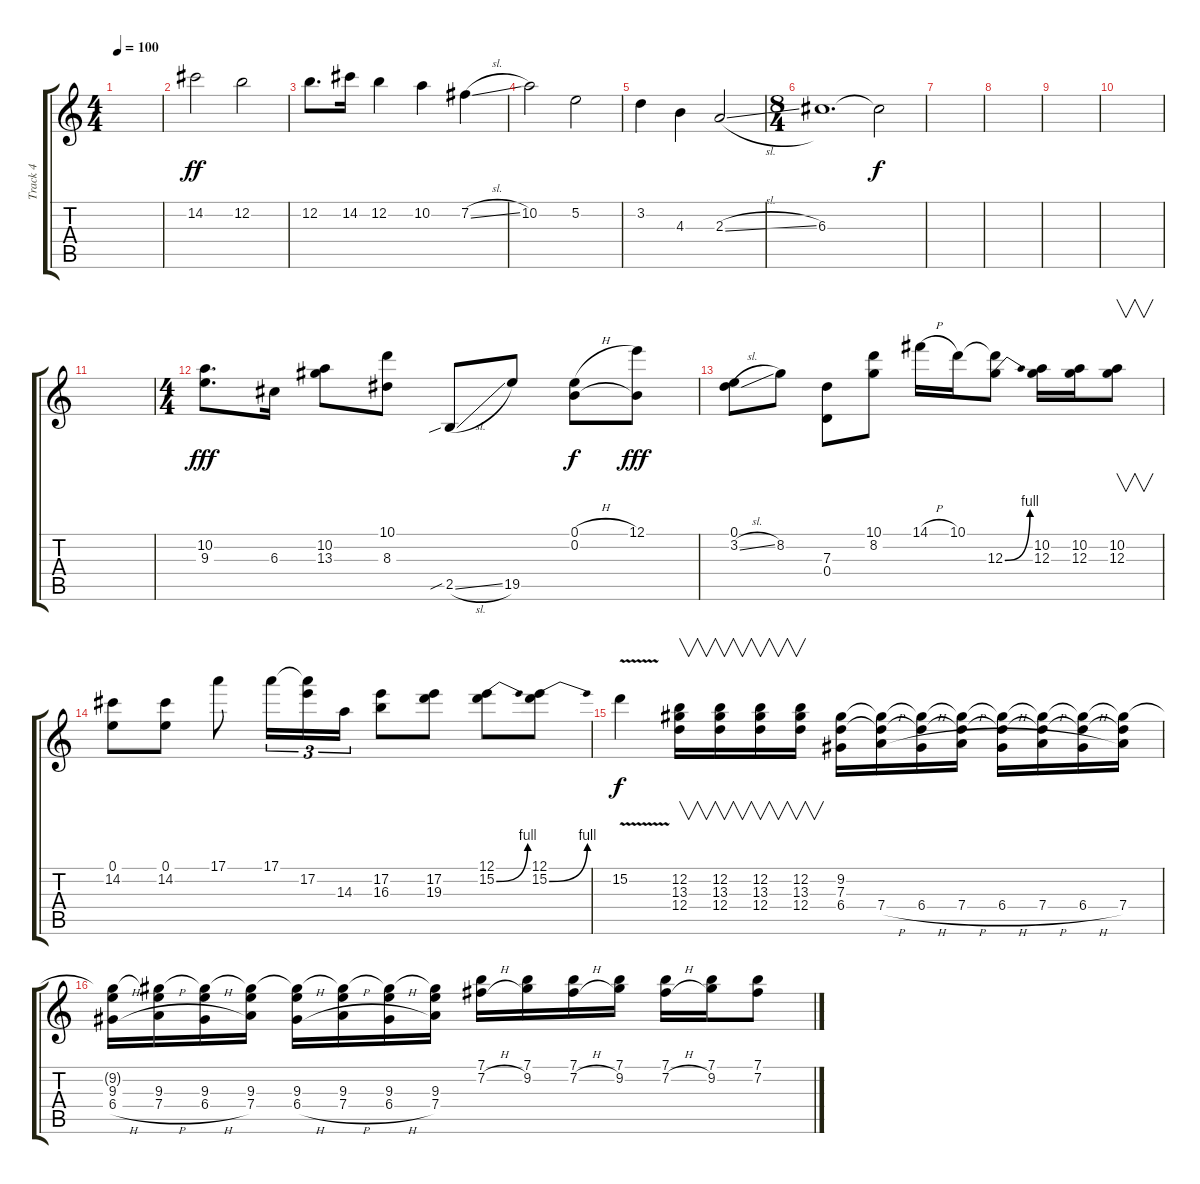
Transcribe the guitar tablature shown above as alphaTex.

\track ("Track 4" "Track 4") {instrument distortionguitar}
\staff {score tabs}
\tuning (E4 B3 G3 D3 A2 E2) {hide}
\ts (4 4)
\tempo 100
\clef g2
\ks c
|
14.2.2{dy ff} 12.2.2 |
12.2.8{d} 14.2.16 12.2.4 10.2.4 7.2{sl}.4 |
10.2.2 5.2.2 |
3.2.4 4.3.4 2.3{sl}.2 |
\ts (8 4)
6.3.1{d} 6.3{t}.2{dy f} |
|
|
|
|
|
\ts (4 4)
(10.2 9.3).8{d dy fff volume 13} 6.3.16 (10.2 13.3).8 (10.1 8.3).8 2.5{sib sl}.8 19.5.8 (0.1{h} 0.2).8{dy f} (12.1 0.2{t}).8{dy fff} |
(0.1 3.2{sl}).8 8.2.8 (7.3 0.4).8 (10.1 8.2).8 14.1{h}.16 10.1.16 (10.1{t} 12.3{be (bend 0 0 60 4)}).8 (10.2 12.3).16 (10.2 12.3).16 (10.2 12.3).8{v} |
(0.1 14.2).8 (0.1 14.2).8 17.1.8 17.1.16{tu (3 2)} (17.1{t} 17.2).16{tu (3 2)} 14.3.16{tu (3 2)} (17.2 16.3).8 (17.2 19.3).8 (12.1 15.2{be (bend 0 0 60 4)}).8 (12.1 15.2{be (bend 0 0 60 4)}).8 |
15.2{v}.4{dy f} (12.2 13.3 12.4).16{v} (12.2 13.3 12.4).16{v} (12.2 13.3 12.4).16{v} (12.2 13.3 12.4).16{v} (9.2 7.3 6.4).16 (9.2{t} 7.3{t} 7.4{h}).16 (9.2{t} 7.3{t} 6.4{h}).16 (9.2{t} 7.3{t} 7.4{h}).16 (9.2{t} 7.3{t} 6.4{h}).16 (9.2{t} 7.3{t} 7.4{h}).16 (9.2{t} 7.3{t} 6.4{h}).16 (9.2{t} 7.3{t} 7.4).16 |
(9.2{t} 9.3 6.4{h}).16 (9.2{t} 9.3 7.4{h}).16 (9.2{t} 9.3 6.4{h}).16 (9.2{t} 9.3 7.4).16 (9.2{t} 9.3 6.4{h}).16 (9.2{t} 9.3 7.4{h}).16 (9.2{t} 9.3 6.4{h}).16 (9.2{t} 9.3 7.4).16 (7.1 7.2{h}).16 (7.1 9.2).16 (7.1 7.2{h}).16 (7.1 9.2).16 (7.1 7.2{h}).16 (7.1 9.2).16 (7.1 7.2).8
